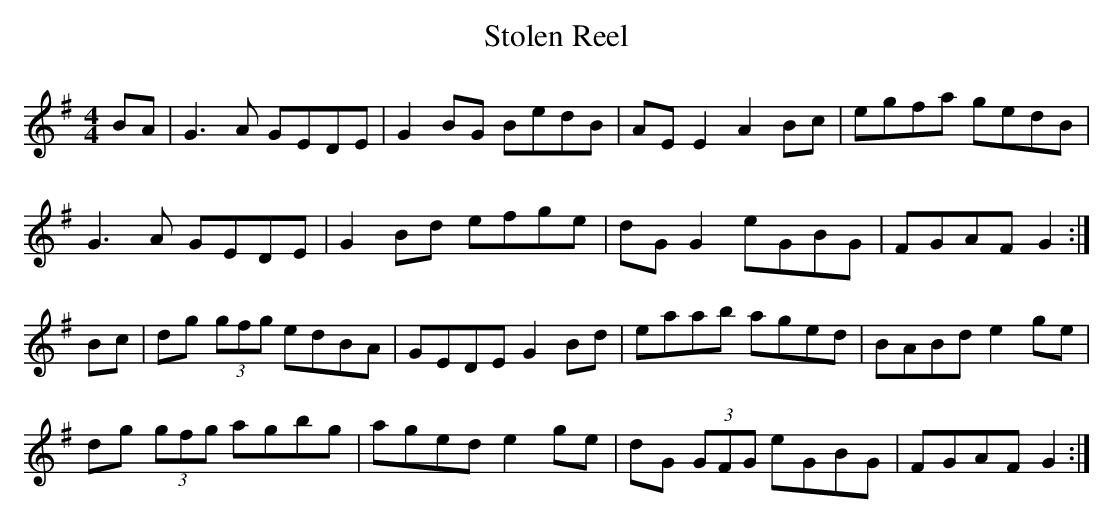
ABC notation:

X:1
T: Stolen Reel
M: 4/4
L: 1/8
K: G
BA |G3 A GEDE |G2 BG BedB |AE E2 A2 Bc |egfa gedB |
G3 A GEDE |G2 Bd efge |dG G2 eGBG | FGAF G2 :|
Bc |dg (3gfg edBA | GEDE G2 Bd |eaab aged | BABd e2 ge |
dg (3gfg agbg | aged e2 ge | dG (3GFG eGBG | FGAF G2 :|
